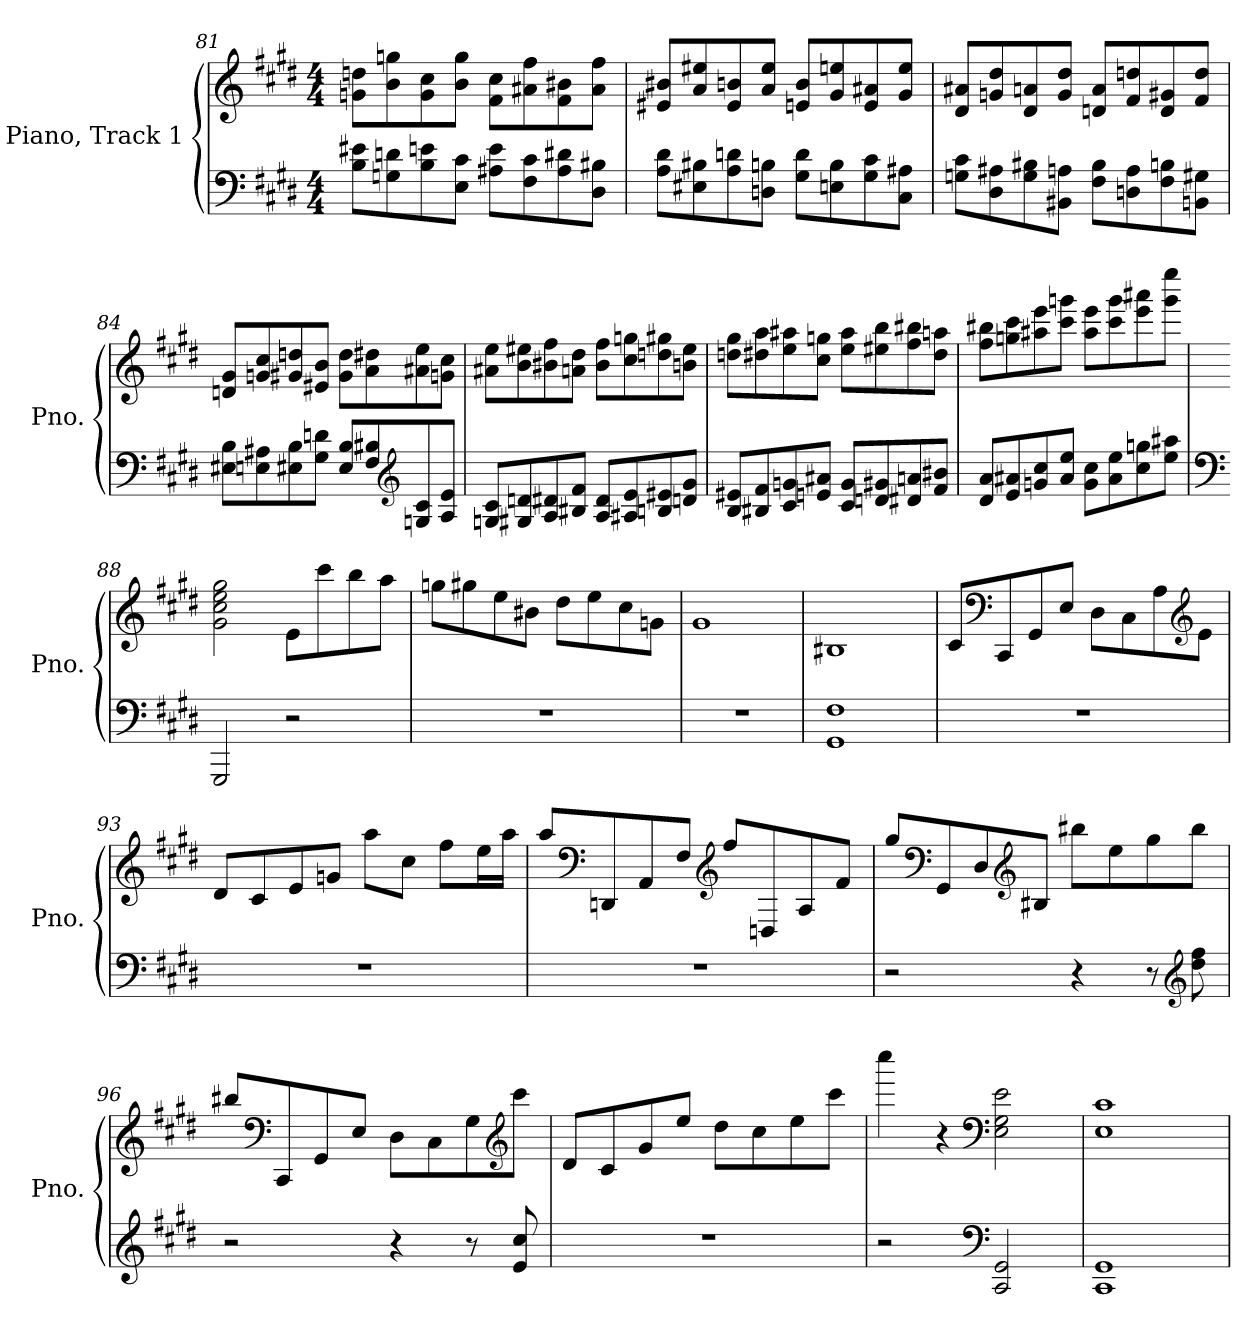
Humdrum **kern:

**kern	**kern
*part1	*part1
*staff2	*staff1
*I"Piano, Track 1	*
*I'Pno.	*
*clefF4	*clefG2
*k[f#c#g#d#]	*k[f#c#g#d#]
*M4/4	*M4/4
=81	=81
8B\ 8e#X\L	8gn\ 8ddn\L
8Gn\ 8dn\	8b\ 8ggn\
8B\ 8en\	8g\ 8cc#\
8E\ 8c#\J	8b\ 8gg\J
8A#X\ 8e\L	8f#\ 8cc#\L
8F#\ 8c#\	8a#X\ 8ff#\
8A#\ 8d#X\	8f#\ 8b#X\
8D#\ 8B#X\J	8a#\ 8ff#\J
!!LO:LB:g=z
=82	=82
8A\ 8d#\L	8e#X/ 8b#X/L
8E#X\ 8B#X\	8a/ 8ee#X/
8A\ 8dn\	8e#/ 8bn/
8Dn\ 8Bn\J	8a/ 8ee#/J
8G#\ 8d\L	8en/ 8b/L
8En\ 8B\	8g#/ 8een/
8G#\ 8c#\	8e/ 8a#X/
8C#\ 8A#X\J	8g#/ 8ee/J
=83	=83
8Gn\ 8c#\L	8d#/ 8a#X/L
8D#\ 8A#X\	8gn/ 8dd#/
8G\ 8B#X\	8d#/ 8an/
8BB#X\ 8An\J	8g/ 8dd#/J
8F#\ 8B#\L	8dn/ 8a/L
8Dn\ 8A\	8f#/ 8ddn/
8F#\ 8Bn\	8d/ 8g#X/
8BBn\ 8G#X\J	8f#/ 8dd/J
!!LO:LB:g=z
=84	=84
8E#X\ 8B\L	8dn/ 8g#/L
8En\ 8A#X\	8gn/ 8cc#/
8E#X\ 8B\	8g#X/ 8ddn/
8G#\ 8dn\J	8e#X/ 8b/J
8E#/ 8B/L	8g#\ 8dd\L
8F#/ 8B#X/	8a\ 8dd#X\
*clefG2	*
8Gn/ 8c#/	8a#X\ 8ee\
8A#/ 8e/J	8gn\ 8cc#\J
=85	=85
8Gn/ 8c#/L	8a#X\ 8ee\L
8G#X/ 8dn/	8b\ 8ee#X\
8A/ 8d#X/	8b#X\ 8ff#\
8B#X/ 8f#/J	8an\ 8dd#\J
8A/ 8d#/L	8b#\ 8ff#\L
8A#X/ 8e/	8cc#\ 8ggn\
8Bn/ 8e#X/	8ddn\ 8gg#X\
8dn/ 8g#/J	8bn\ 8ee#\J
!!LO:PB:g=z
=86	=86
8B/ 8e#X/L	8ddn\ 8gg#\L
8B#X/ 8f#/	8dd#X\ 8aa\
8c#/ 8gn/	8ee\ 8aa#X\
8en/ 8a#X/J	8cc#\ 8ggn\J
8c#/ 8g/L	8ee\ 8aa#\L
8dn/ 8g#X/	8ee#X\ 8bb\
8d#X/ 8an/	8ff#\ 8bb#X\
8f#/ 8b#X/J	8dd#\ 8aan\J
=87	=87
8d#/ 8a/L	8ff#\ 8bb#X\L
8e/ 8a#X/	8ggn\ 8ccc#\
8gn/ 8cc#/	8aa#X\ 8eee\
8a#/ 8ee/J	8ccc#\ 8gggn\J
8g\ 8cc#\L	8aa#\ 8eee\L
8a#\ 8ee\	8ccc#\ 8ggg\
8cc#\ 8ggn\	8eee\ 8aaa#X\
8ee\ 8aa#X\J	8ggg\ 8eeee\J
=88	=88
*clefF4	*
2GGG#/	2g#\ 2cc#\ 2ee\ 2gg#\
2r	8e\L
.	8ccc#\
.	8bb\
.	8aa\J
!!LO:LB:g=z
=89	=89
1r	8ggn\L
.	8gg#X\
.	8ee\
.	8b#X\J
.	8dd#\L
.	8ee\
.	8cc#\
.	8gn\J
=90	=90
1r	1g#
=91	=91
1GG# 1F#	1B#X
=92	=92
1r	8c#/L
*	*clefF4
.	8CC#/
.	8GG#/
.	8E/J
.	8D#\L
.	8C#\
.	8A\
*	*clefG2
.	8e\J
=93	=93
1r	8d#/L
.	8c#/
.	8e/
.	8gn/J
.	8aa\L
.	8cc#\J
.	8ff#\L
.	16ee\L
.	16aa\JJ
!!LO:LB:g=z
=94	=94
1r	8aa/L
*	*clefF4
.	8DDn/
.	8AA/
.	8F#/J
*	*clefG2
.	8ff#/L
.	8Dn/
.	8A/
.	8f#/J
=95	=95
2r	8gg#/L
*	*clefF4
.	8GG#/
.	8D#/
*	*clefG2
.	8B#X/J
4r	8bb#X\L
.	8ee\
8r	8gg#\
*clefG2	*
8dd#\ 8ff#\	8bb#\J
=96	=96
2r	8bb#X/L
*	*clefF4
.	8CC#/
.	8GG#/
.	8E/J
4r	8D#\L
.	8C#\
8r	8G#\
*	*clefG2
8e/ 8cc#/	8ccc#\J
!!LO:LB:g=z
=97	=97
1r	8d#/L
.	8c#/
.	8g#/
.	8ee/J
.	8dd#\L
.	8cc#\
.	8ee\
.	8ccc#\J
=98	=98
2r	4cccc#\
.	4r
*clefF4	*clefF4
2CC#/ 2GG#/	2E\ 2G#\ 2e\
=99	=99
1CC# 1GG#	1E 1c#
=	=
*-	*-
